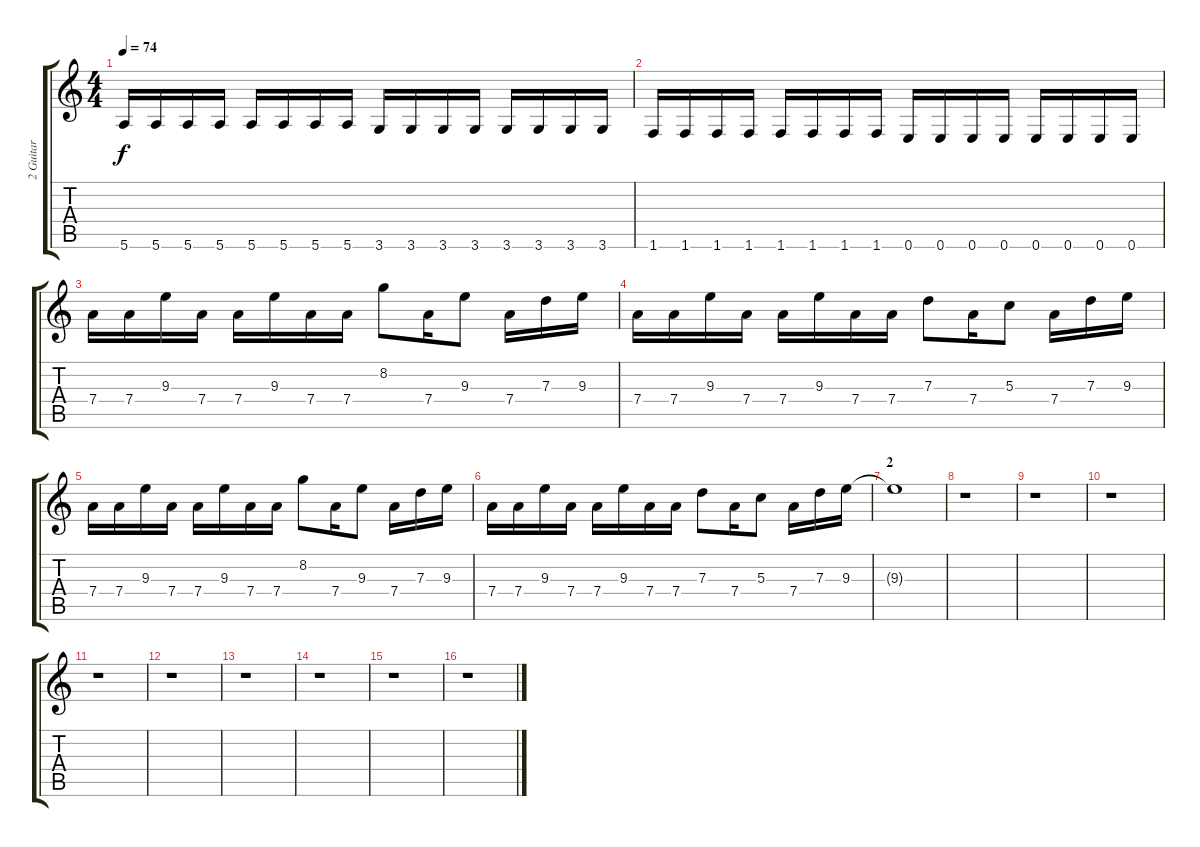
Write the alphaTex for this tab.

\track ("2 Guitar" "2 Guitar") {instrument distortionguitar}
\staff {score tabs}
\tuning (E4 B3 G3 D3 A2 E2) {hide}
\ts (4 4)
\tempo 74
\clef g2
\ks c
5.6.16{dy f volume 16 balance 0 instrument distortionguitar} 5.6.16 5.6.16 5.6.16 5.6.16 5.6.16 5.6.16 5.6.16 3.6.16 3.6.16 3.6.16 3.6.16 3.6.16 3.6.16 3.6.16 3.6.16 |
1.6.16 1.6.16 1.6.16 1.6.16 1.6.16 1.6.16 1.6.16 1.6.16 0.6.16 0.6.16 0.6.16 0.6.16 0.6.16 0.6.16 0.6.16 0.6.16 |
7.4.16 7.4.16 9.3.16 7.4.16 7.4.16 9.3.16 7.4.16 7.4.16 8.2.8 7.4.16 9.3.8 7.4.16 7.3.16 9.3.16 |
7.4.16 7.4.16 9.3.16 7.4.16 7.4.16 9.3.16 7.4.16 7.4.16 7.3.8 7.4.16 5.3.8 7.4.16 7.3.16 9.3.16 |
7.4.16 7.4.16 9.3.16 7.4.16 7.4.16 9.3.16 7.4.16 7.4.16 8.2.8 7.4.16 9.3.8 7.4.16 7.3.16 9.3.16 |
7.4.16 7.4.16 9.3.16 7.4.16 7.4.16 9.3.16 7.4.16 7.4.16 7.3.8 7.4.16 5.3.8 7.4.16 7.3.16 9.3.16{volume 0} |
\section ("" "2")
9.3{t}.1 |
r.1 |
r.1 |
r.1 |
r.1 |
r.1 |
r.1 |
r.1 |
r.1 |
r.1
